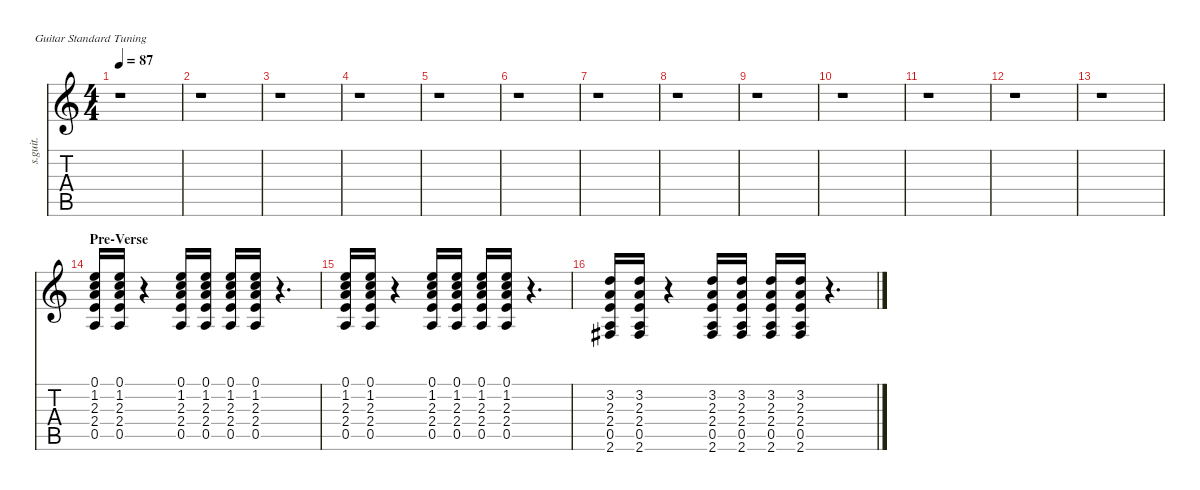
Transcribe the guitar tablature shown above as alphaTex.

\defaultSystemsLayout 4
\hideDynamics
\bracketExtendMode nobrackets
\track ("Dave Grohl (Rhythm Guitar 1)" "s.guit.") {instrument distortionguitar}
\staff {score tabs}
\tuning (E4 B3 G3 D3 A2 E2)
\ts (4 4)
\beaming (8 2 2 2 2)
\tempo 87
\clef g2
\ks c
r.1{dy f instrument distortionguitar} |
r.1 |
r.1 |
r.1 |
r.1 |
r.1 |
r.1 |
r.1 |
r.1 |
r.1 |
r.1 |
r.1 |
r.1 |
\section ("" "Pre-Verse")
(0.1 1.2 2.3 2.4 0.5).16{lyrics (0 "") lyrics (1 "") lyrics (2 "") lyrics (3 "") lyrics (4 "")} (0.1 1.2 2.3 2.4 0.5).16{lyrics (0 "") lyrics (1 "") lyrics (2 "") lyrics (3 "") lyrics (4 "")} r.4 (0.1 1.2 2.3 2.4 0.5).16{lyrics (0 "") lyrics (1 "") lyrics (2 "") lyrics (3 "") lyrics (4 "")} (0.1 1.2 2.3 2.4 0.5).16{lyrics (0 "") lyrics (1 "") lyrics (2 "") lyrics (3 "") lyrics (4 "")} (0.1 1.2 2.3 2.4 0.5).16{lyrics (0 "") lyrics (1 "") lyrics (2 "") lyrics (3 "") lyrics (4 "")} (0.1 1.2 2.3 2.4 0.5).16{lyrics (0 "") lyrics (1 "") lyrics (2 "") lyrics (3 "") lyrics (4 "")} r.4{d} |
(0.1 1.2 2.3 2.4 0.5).16{lyrics (0 "") lyrics (1 "") lyrics (2 "") lyrics (3 "") lyrics (4 "")} (0.1 1.2 2.3 2.4 0.5).16{lyrics (0 "") lyrics (1 "") lyrics (2 "") lyrics (3 "") lyrics (4 "")} r.4 (0.1 1.2 2.3 2.4 0.5).16{lyrics (0 "") lyrics (1 "") lyrics (2 "") lyrics (3 "") lyrics (4 "")} (0.1 1.2 2.3 2.4 0.5).16{lyrics (0 "") lyrics (1 "") lyrics (2 "") lyrics (3 "") lyrics (4 "")} (0.1 1.2 2.3 2.4 0.5).16{lyrics (0 "") lyrics (1 "") lyrics (2 "") lyrics (3 "") lyrics (4 "")} (0.1 1.2 2.3 2.4 0.5).16{lyrics (0 "") lyrics (1 "") lyrics (2 "") lyrics (3 "") lyrics (4 "")} r.4{d} |
(3.2 2.3 2.4 0.5 2.6{acc #}).16{lyrics (0 "") lyrics (1 "") lyrics (2 "") lyrics (3 "") lyrics (4 "")} (3.2 2.3 2.4 0.5 2.6{acc #}).16{lyrics (0 "") lyrics (1 "") lyrics (2 "") lyrics (3 "") lyrics (4 "")} r.4 (3.2 2.3 2.4 0.5 2.6{acc #}).16{lyrics (0 "") lyrics (1 "") lyrics (2 "") lyrics (3 "") lyrics (4 "")} (3.2 2.3 2.4 0.5 2.6{acc #}).16{lyrics (0 "") lyrics (1 "") lyrics (2 "") lyrics (3 "") lyrics (4 "")} (3.2 2.3 2.4 0.5 2.6{acc #}).16{lyrics (0 "") lyrics (1 "") lyrics (2 "") lyrics (3 "") lyrics (4 "")} (3.2 2.3 2.4 0.5 2.6{acc #}).16{lyrics (0 "") lyrics (1 "") lyrics (2 "") lyrics (3 "") lyrics (4 "")} r.4{d}
